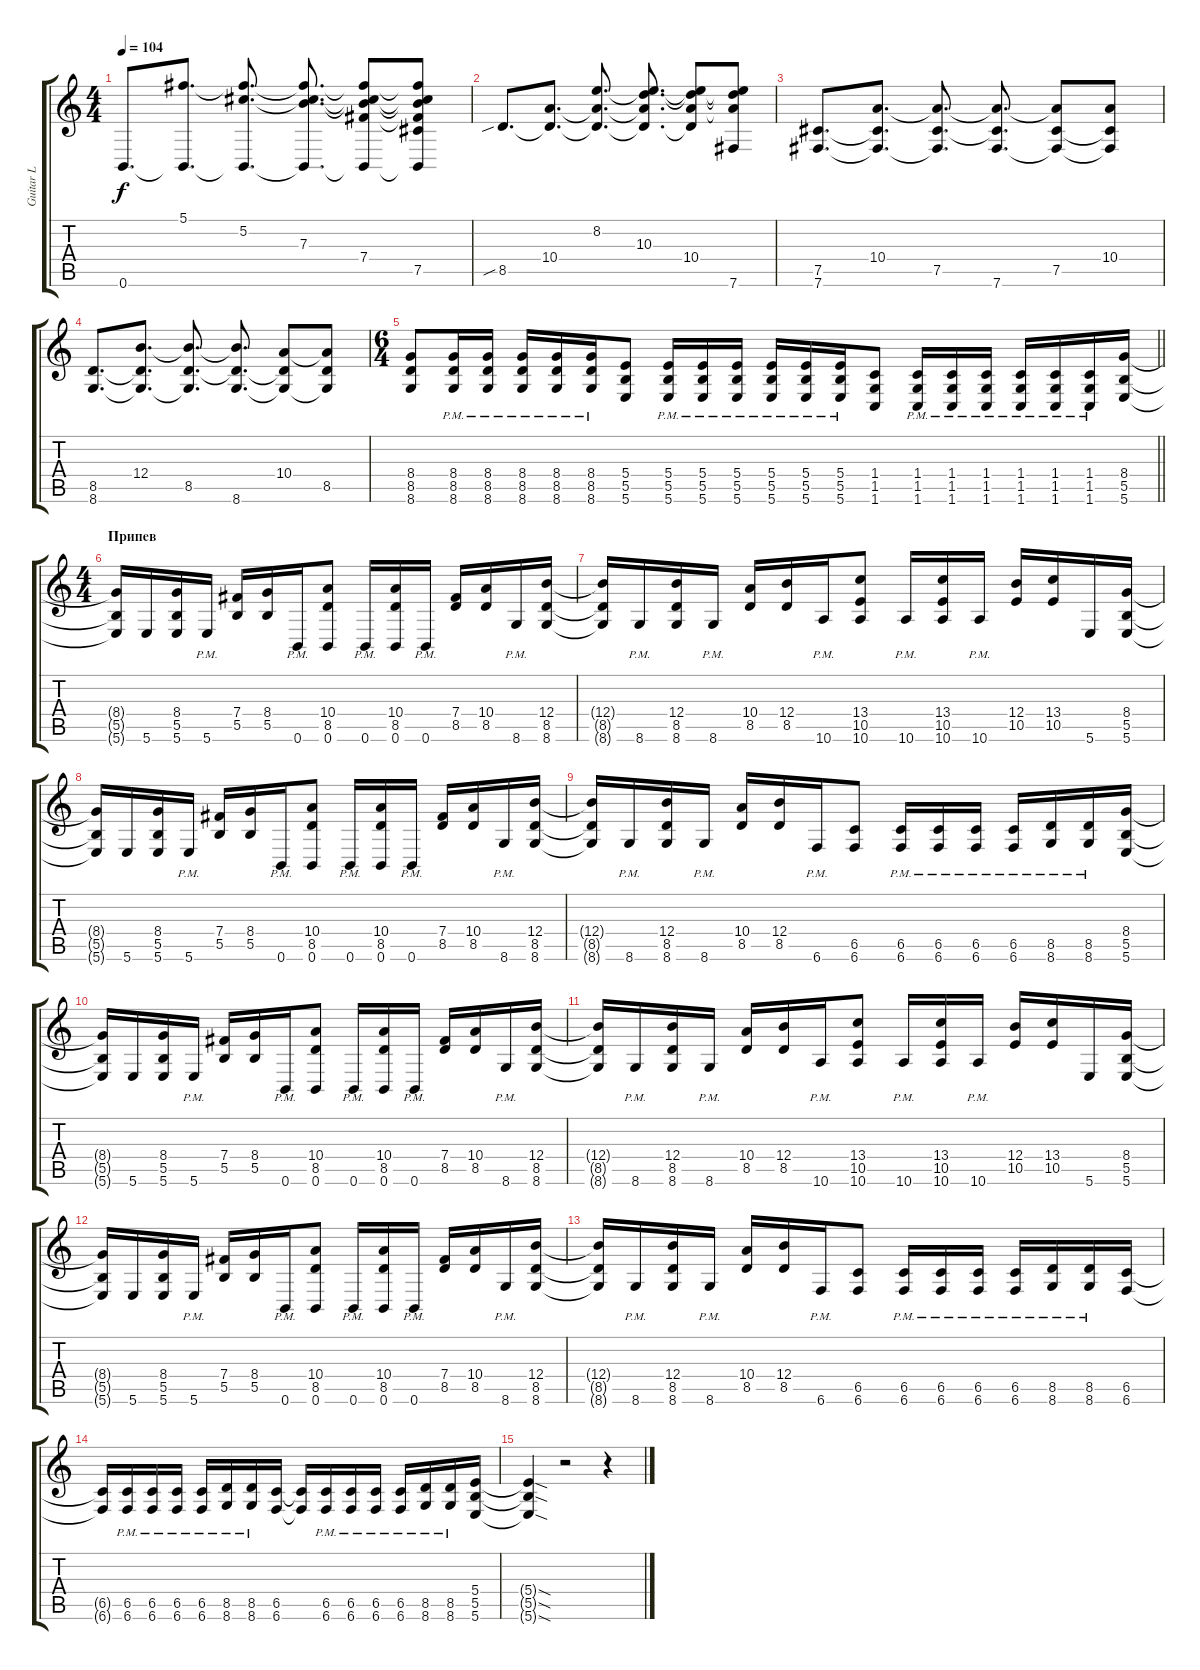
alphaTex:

\track ("Guitar L" "Guitar L") {instrument distortionguitar}
\staff {score tabs}
\tuning (Db4 Ab3 E3 B2 Gb2 B1) {hide}
\ts (4 4)
\tempo 104
\clef g2
\ks c
0.6.8{d dy f} (5.1 0.6{t}).8{d} (5.1{t} 5.2 0.6{t}).8{d} (5.1{t} 5.2{t} 7.3 0.6{t}).8{d} (5.1{t} 5.2{t} 7.3{t} 7.4 0.6{t}).8 (5.1{t} 5.2{t} 7.3{t} 7.4{t} 7.5 0.6{t}).8 |
8.5{sib}.8{d} (10.4 8.5{t}).8{d} (8.2 10.4{t} 8.5{t}).8{d} (8.2{t} 10.3 10.4{t} 8.5{t}).8{d} (8.2{t} 10.3{t} 10.4 8.5{t}).8 (8.2{t} 10.3{t} 10.4{t} 7.6).8 |
(7.5 7.6).8{d} (10.4 7.5{t} 7.6{t}).8{d} (10.4{t} 7.5 7.6{t}).8{d} (10.4{t} 7.5{t} 7.6).8{d} (10.4{t} 7.5 7.6{t}).8 (10.4 7.5{t} 7.6{t}).8 |
(8.5 8.6).8{d} (12.4 8.5{t} 8.6{t}).8{d} (12.4{t} 8.5 8.6{t}).8{d} (12.4{t} 8.5{t} 8.6).8{d} (10.4 8.5{t} 8.6{t}).8 (10.4{t} 8.5 8.6{t}).8 |
\ts (6 4)
\barLineRight lightlight
(8.4 8.5 8.6).8{volume 13 instrument distortionguitar} (8.4{pm} 8.5{pm} 8.6{pm}).16 (8.4{pm} 8.5{pm} 8.6{pm}).16 (8.4{pm} 8.5{pm} 8.6{pm}).16 (8.4{pm} 8.5{pm} 8.6{pm}).16 (8.4{pm} 8.5{pm} 8.6{pm}).16 (5.4 5.5 5.6).8 (5.4{pm} 5.5{pm} 5.6{pm}).16 (5.4{pm} 5.5{pm} 5.6{pm}).16 (5.4{pm} 5.5{pm} 5.6{pm}).16 (5.4{pm} 5.5{pm} 5.6{pm}).16 (5.4{pm} 5.5{pm} 5.6{pm}).16 (5.4{pm} 5.5{pm} 5.6{pm}).16 (1.4 1.5 1.6).8 (1.4{pm} 1.5{pm} 1.6{pm}).16 (1.4{pm} 1.5{pm} 1.6{pm}).16 (1.4{pm} 1.5{pm} 1.6{pm}).16 (1.4{pm} 1.5{pm} 1.6{pm}).16 (1.4{pm} 1.5{pm} 1.6{pm}).16 (1.4{pm} 1.5{pm} 1.6{pm}).16 (8.4 5.5 5.6).16 |
\ts (4 4)
\section ("" "Припев")
(8.4{t} 5.5{t} 5.6{t}).16 5.6.16 (8.4 5.5 5.6).16 5.6{pm}.16 (7.4 5.5).16 (8.4 5.5).16 0.6{pm}.16 (10.4 8.5 0.6).8 0.6{pm}.16 (10.4 8.5 0.6).16 0.6{pm}.16 (7.4 8.5).16 (10.4 8.5).16 8.6{pm}.16 (12.4 8.5 8.6).16 |
(12.4{t} 8.5{t} 8.6{t}).16 8.6{pm}.16 (12.4 8.5 8.6).16 8.6{pm}.16 (10.4 8.5).16 (12.4 8.5).16 10.6{pm}.16 (13.4 10.5 10.6).8 10.6{pm}.16 (13.4 10.5 10.6).16 10.6{pm}.16 (12.4 10.5).16 (13.4 10.5).16 5.6.16 (8.4 5.5 5.6).16 |
(8.4{t} 5.5{t} 5.6{t}).16 5.6.16 (8.4 5.5 5.6).16 5.6{pm}.16 (7.4 5.5).16 (8.4 5.5).16 0.6{pm}.16 (10.4 8.5 0.6).8 0.6{pm}.16 (10.4 8.5 0.6).16 0.6{pm}.16 (7.4 8.5).16 (10.4 8.5).16 8.6{pm}.16 (12.4 8.5 8.6).16 |
(12.4{t} 8.5{t} 8.6{t}).16 8.6{pm}.16 (12.4 8.5 8.6).16 8.6{pm}.16 (10.4 8.5).16 (12.4 8.5).16 6.6{pm}.16 (6.5 6.6).8 (6.5{pm} 6.6{pm}).16 (6.5{pm} 6.6{pm}).16 (6.5{pm} 6.6{pm}).16 (6.5{pm} 6.6{pm}).16 (8.5{pm} 8.6{pm}).16 (8.5{pm} 8.6{pm}).16 (8.4 5.5 5.6).16 |
(8.4{t} 5.5{t} 5.6{t}).16 5.6.16 (8.4 5.5 5.6).16 5.6{pm}.16 (7.4 5.5).16 (8.4 5.5).16 0.6{pm}.16 (10.4 8.5 0.6).8 0.6{pm}.16 (10.4 8.5 0.6).16 0.6{pm}.16 (7.4 8.5).16 (10.4 8.5).16 8.6{pm}.16 (12.4 8.5 8.6).16 |
(12.4{t} 8.5{t} 8.6{t}).16 8.6{pm}.16 (12.4 8.5 8.6).16 8.6{pm}.16 (10.4 8.5).16 (12.4 8.5).16 10.6{pm}.16 (13.4 10.5 10.6).8 10.6{pm}.16 (13.4 10.5 10.6).16 10.6{pm}.16 (12.4 10.5).16 (13.4 10.5).16 5.6.16 (8.4 5.5 5.6).16 |
(8.4{t} 5.5{t} 5.6{t}).16 5.6.16 (8.4 5.5 5.6).16 5.6{pm}.16 (7.4 5.5).16 (8.4 5.5).16 0.6{pm}.16 (10.4 8.5 0.6).8 0.6{pm}.16 (10.4 8.5 0.6).16 0.6{pm}.16 (7.4 8.5).16 (10.4 8.5).16 8.6{pm}.16 (12.4 8.5 8.6).16 |
(12.4{t} 8.5{t} 8.6{t}).16 8.6{pm}.16 (12.4 8.5 8.6).16 8.6{pm}.16 (10.4 8.5).16 (12.4 8.5).16 6.6{pm}.16 (6.5 6.6).8 (6.5{pm} 6.6{pm}).16 (6.5{pm} 6.6{pm}).16 (6.5{pm} 6.6{pm}).16 (6.5{pm} 6.6{pm}).16 (8.5{pm} 8.6{pm}).16 (8.5{pm} 8.6{pm}).16 (6.5 6.6).16 |
(6.5{t} 6.6{t}).16 (6.5{pm} 6.6{pm}).16 (6.5{pm} 6.6{pm}).16 (6.5{pm} 6.6{pm}).16 (6.5{pm} 6.6{pm}).16 (8.5{pm} 8.6{pm}).16 (8.5{pm} 8.6{pm}).16 (6.5 6.6).16 (6.5{t} 6.6{t}).16 (6.5{pm} 6.6{pm}).16 (6.5{pm} 6.6{pm}).16 (6.5{pm} 6.6{pm}).16 (6.5{pm} 6.6{pm}).16 (8.5{pm} 8.6{pm}).16 (8.5{pm} 8.6{pm}).16 (5.4 5.5 5.6).16 |
(5.4{sod t} 5.5{sod t} 5.6{sod t}).4 r.2 r.4
